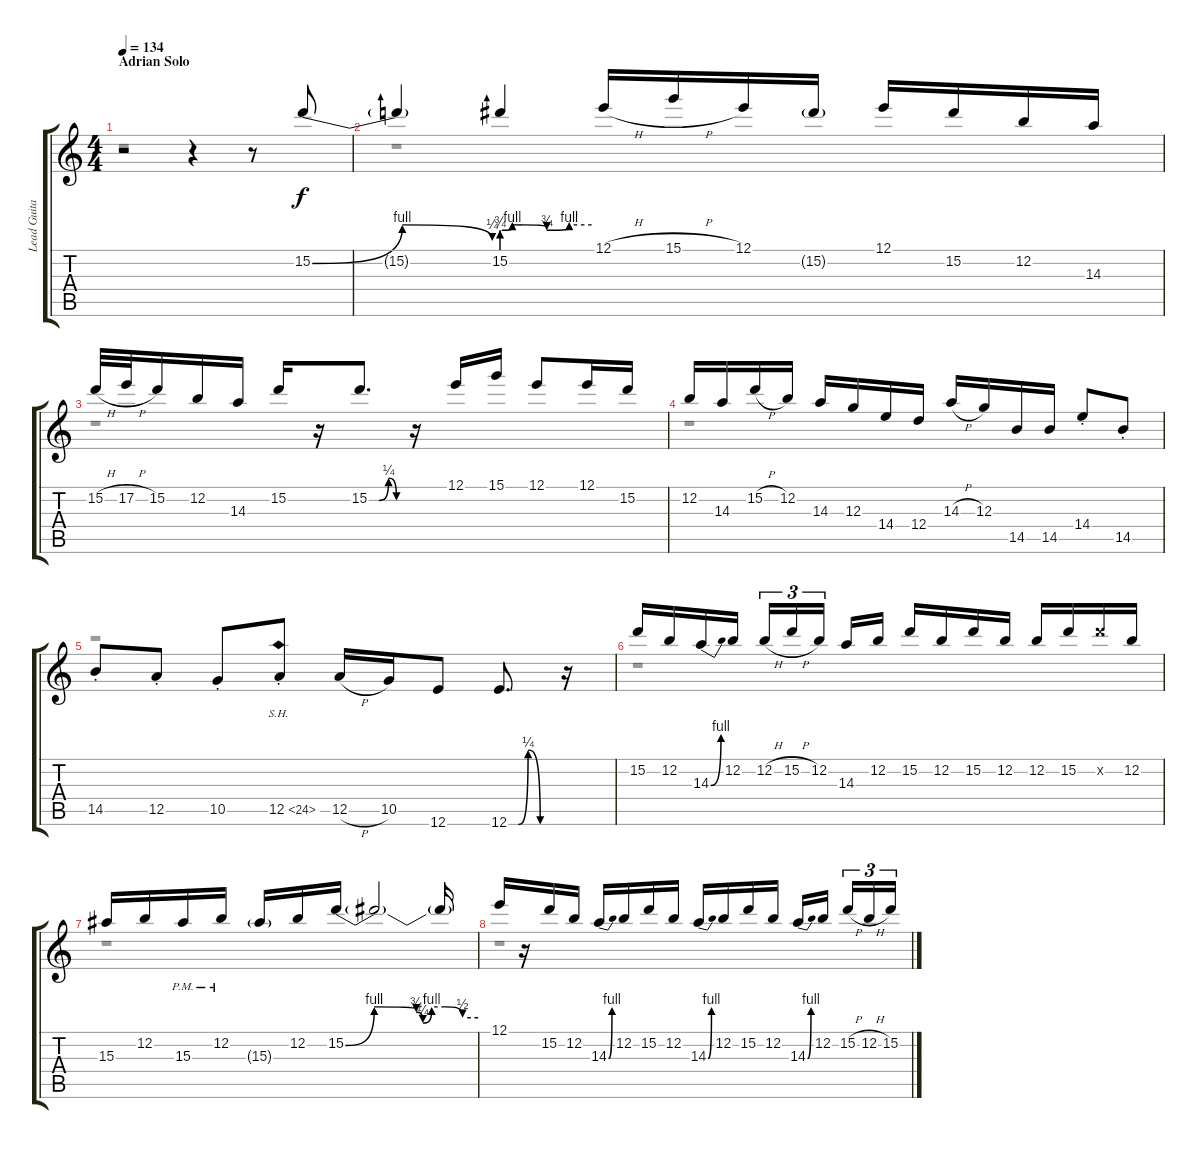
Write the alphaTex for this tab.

\track ("Lead Guitar" "Lead Guita") {instrument distortionguitar}
\staff {score tabs}
\tuning (E4 B3 G3 D3 A2 E2) {hide}
\voice
\ts (4 4)
\section ("" "Adrian Solo")
\tempo 134
\clef g2
\ks c
r.2{dy f} r.4 r.8 15.2{be (bendrelease 0 0 12 4 19 4 60 1)}.8 |
15.2{t}.4 15.2{be (custom 0 3 7 4 10 4 14 4 30 3 45 4 60 4)}.4 12.1{h}.16 15.1{h}.16 12.1.16 15.2{g}.16 12.1.16 15.2.16 12.2.16 14.3.16 |
15.2{h}.32 17.2{h}.32 15.2.16 12.2.16 14.3.16 15.2.16 r.16 15.2{be (custom 0 0 16 0 32 1 45 0 60 0)}.8{d} r.16 12.1.16 15.1.16 12.1.8 12.1.16 15.2.16 |
12.2.16 14.3.16 15.2{h}.16 12.2.16 14.3.16 12.3.16 14.4.16 12.4.16 14.3{h}.16 12.3.16 14.5.16 14.5.16 14.4{st}.8 14.5{st}.8 |
14.5{st}.8 12.5{st}.8 10.5{st}.8 12.5{sh 12 st}.8 12.5{h}.16 10.5.16 12.6.8 12.6{be (custom 0 0 12 0 24 1 39 0 44 0 60 0)}.8{d} r.16 |
15.2.16 12.2.16 14.3{be (bend 0 0 60 4)}.16 12.2.16 12.2{h}.16{tu (3 2)} 15.2{h}.16{tu (3 2)} 12.2.16{tu (3 2) beam splitsecondary} 14.3.16 12.2.16 15.2.16 12.2.16 15.2.16 12.2.16 12.2.16 15.2.16 15.2{x}.16 12.2.16 |
15.3.16 12.2.16 15.3{pm}.16 12.2{pm}.16 15.3{g}.16 12.2.16 15.2{be (custom 0 0 13 4 32 3 35 1 39 4 45 4 53 2 60 2)}.16 15.2{t}.2 15.2{t}.16 |
12.1.16 r.16 15.2.16 12.2.16 14.3{be (bend 0 0 60 4)}.16 12.2.16 15.2.16 12.2.16 14.3{be (bend 0 0 60 4)}.16 12.2.16 15.2.16 12.2.16 14.3{be (bend 0 0 60 4)}.16 12.2.16{beam splitsecondary} 15.2{h}.16{tu (3 2)} 12.2{h}.16{tu (3 2)} 15.2.16{tu (3 2)}
\voice
\clef g2
\ottava regular
\simile none
\ks c
r.1{dy ff} |
r.1 |
r.1 |
r.1 |
r.1 |
r.1 |
r.1 |
r.1
